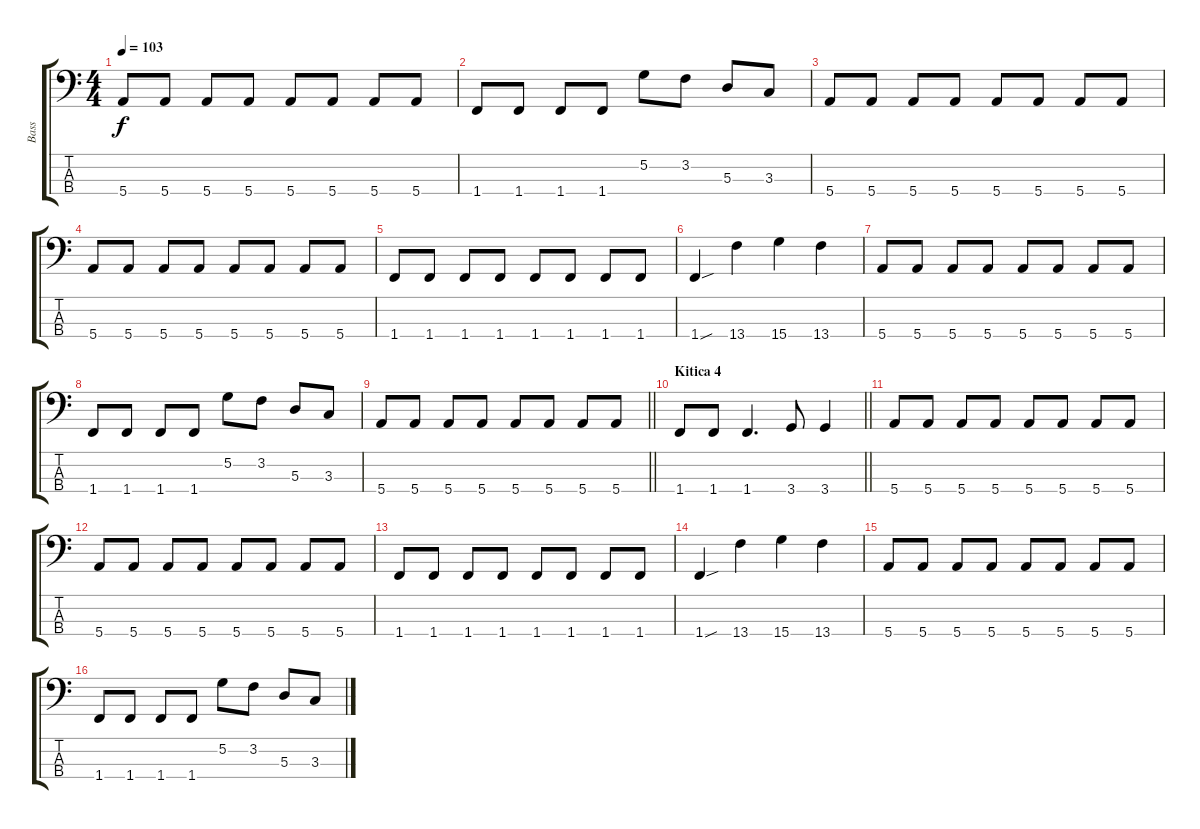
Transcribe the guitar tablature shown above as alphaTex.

\track ("Bass" "Bass") {instrument electricbasspick}
\staff {score tabs}
\tuning (G2 D2 A1 E1) {hide}
\ts (4 4)
\tempo 103
\clef f4
\ks aminor
5.4.8{dy f} 5.4.8 5.4.8 5.4.8 5.4.8 5.4.8 5.4.8 5.4.8 |
1.4.8 1.4.8 1.4.8 1.4.8 5.2.8 3.2.8 5.3.8 3.3.8 |
5.4.8 5.4.8 5.4.8 5.4.8 5.4.8 5.4.8 5.4.8 5.4.8 |
5.4.8 5.4.8 5.4.8 5.4.8 5.4.8 5.4.8 5.4.8 5.4.8 |
1.4.8 1.4.8 1.4.8 1.4.8 1.4.8 1.4.8 1.4.8 1.4.8 |
1.4{sou}.4 13.4.4 15.4.4 13.4.4 |
5.4.8 5.4.8 5.4.8 5.4.8 5.4.8 5.4.8 5.4.8 5.4.8 |
1.4.8 1.4.8 1.4.8 1.4.8 5.2.8 3.2.8 5.3.8 3.3.8 |
\barLineRight lightlight
5.4.8 5.4.8 5.4.8 5.4.8 5.4.8 5.4.8 5.4.8 5.4.8 |
\section ("" "Kitica 4")
\barLineRight lightlight
1.4.8 1.4.8 1.4.4{d} 3.4.8 3.4.4 |
5.4.8 5.4.8 5.4.8 5.4.8 5.4.8 5.4.8 5.4.8 5.4.8 |
5.4.8 5.4.8 5.4.8 5.4.8 5.4.8 5.4.8 5.4.8 5.4.8 |
1.4.8 1.4.8 1.4.8 1.4.8 1.4.8 1.4.8 1.4.8 1.4.8 |
1.4{sou}.4 13.4.4 15.4.4 13.4.4 |
5.4.8 5.4.8 5.4.8 5.4.8 5.4.8 5.4.8 5.4.8 5.4.8 |
1.4.8 1.4.8 1.4.8 1.4.8 5.2.8 3.2.8 5.3.8 3.3.8
